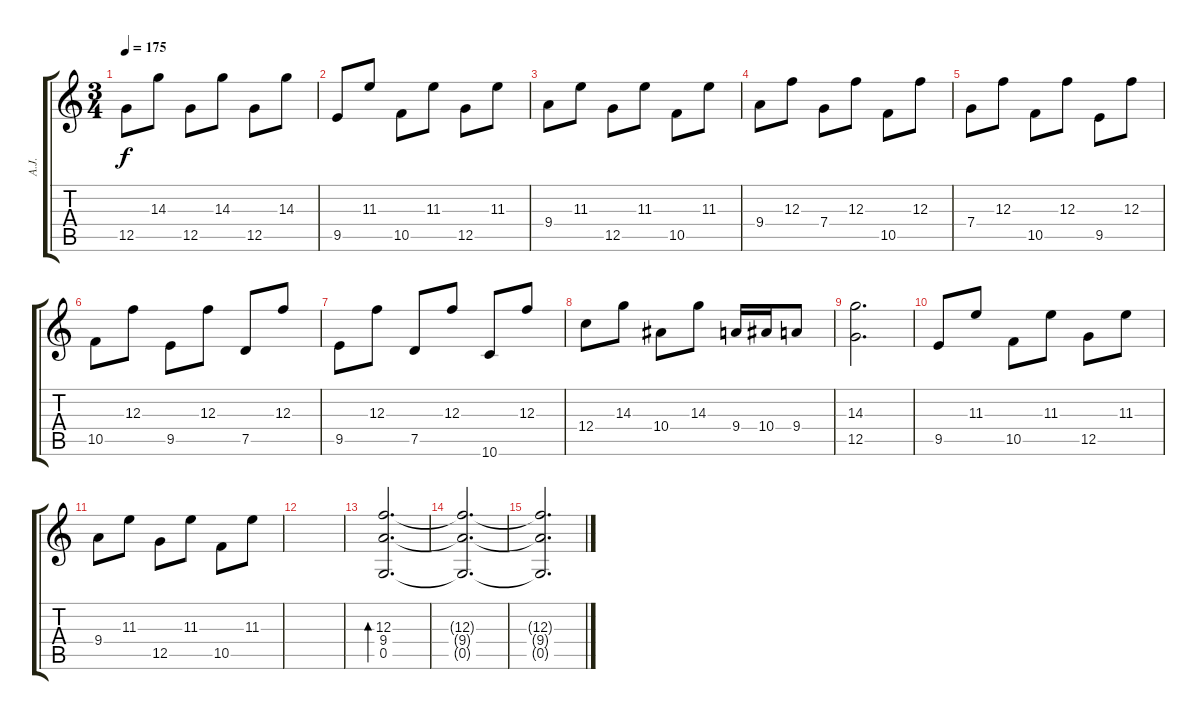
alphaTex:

\track ("A.J." "A.J.") {instrument overdrivenguitar}
\staff {score tabs}
\tuning (D4 A3 F3 C3 G2 D2) {hide}
\ts (3 4)
\tempo 175
\clef g2
\ks c
12.5.8{dy f} 14.3.8 12.5.8 14.3.8 12.5.8 14.3.8 |
9.5.8 11.3.8 10.5.8 11.3.8 12.5.8 11.3.8 |
9.4.8 11.3.8 12.5.8 11.3.8 10.5.8 11.3.8 |
9.4.8{instrument acousticguitarnylon} 12.3.8 7.4.8 12.3.8 10.5.8 12.3.8 |
7.4.8 12.3.8 10.5.8 12.3.8 9.5.8 12.3.8 |
10.5.8 12.3.8 9.5.8 12.3.8 7.5.8 12.3.8 |
9.5.8 12.3.8 7.5.8 12.3.8 10.6.8 12.3.8 |
12.4.8 14.3.8 10.4.8 14.3.8 9.4.16 10.4.16 9.4.8 |
(14.3 12.5).2{d} |
9.5.8 11.3.8 10.5.8 11.3.8 12.5.8 11.3.8 |
9.4.8 11.3.8 12.5.8 11.3.8 10.5.8 11.3.8 |
|
(12.3 9.4 0.5).2{d bd 120} |
(12.3{t} 9.4{t} 0.5{t}).2{d} |
(12.3{t} 9.4{t} 0.5{t}).2{d}
